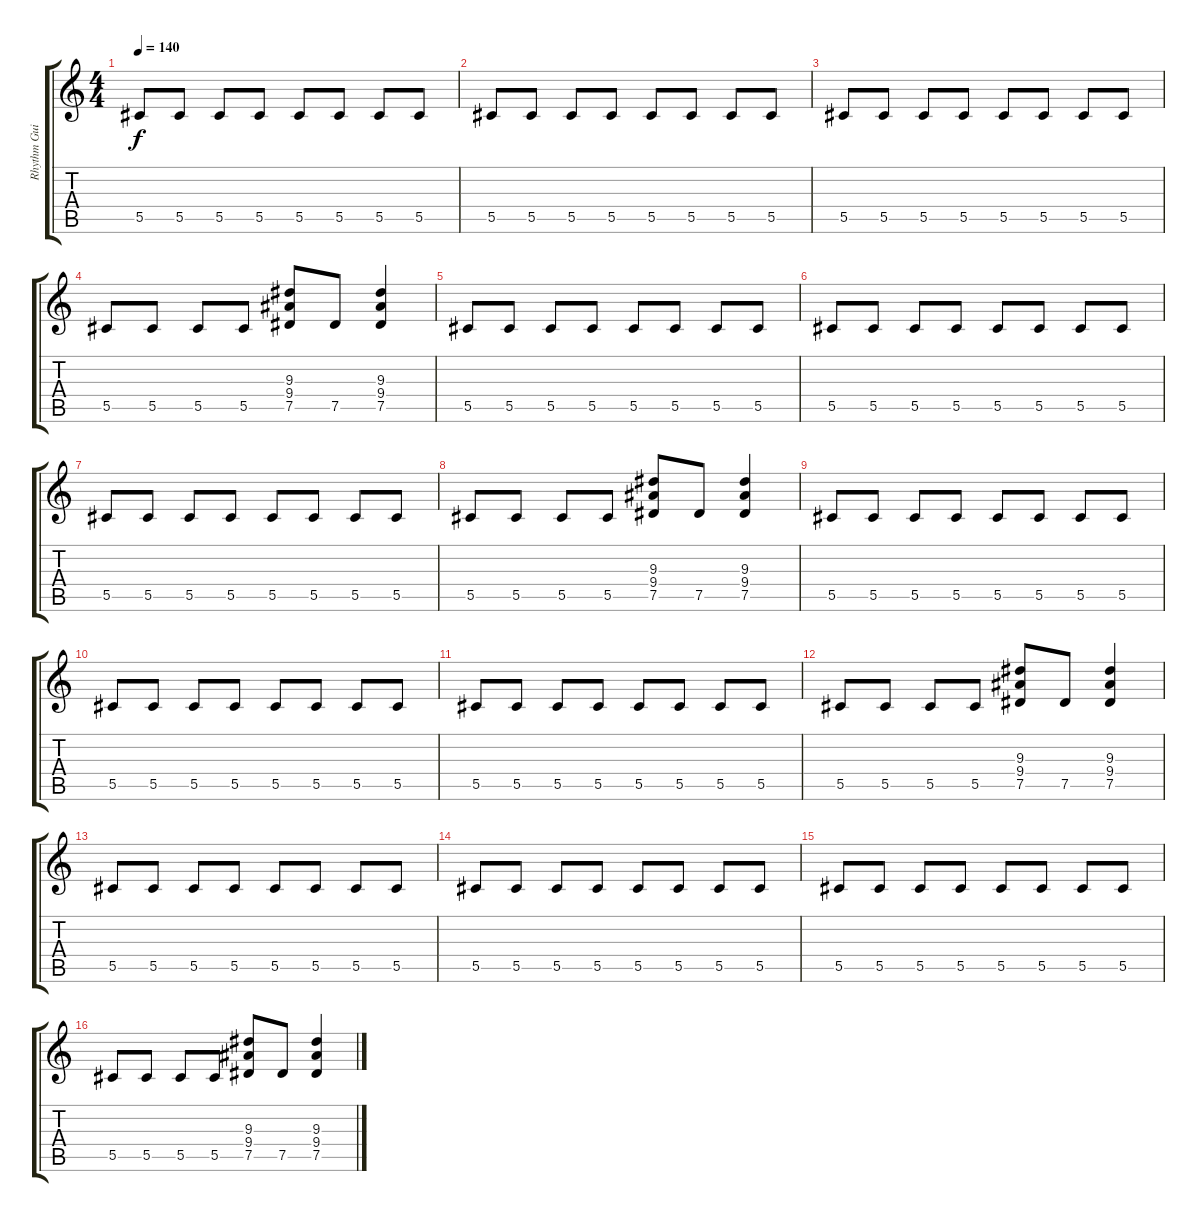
\track ("Rhythm Guitar" "Rhythm Gui") {instrument overdrivenguitar}
\staff {score tabs}
\tuning (Eb4 Bb3 Gb3 Db3 Ab2 Eb2) {hide}
\ts (4 4)
\tempo 140
\clef g2
\ks c
5.5.8{dy f} 5.5.8 5.5.8 5.5.8 5.5.8 5.5.8 5.5.8 5.5.8 |
5.5.8 5.5.8 5.5.8 5.5.8 5.5.8 5.5.8 5.5.8 5.5.8 |
5.5.8 5.5.8 5.5.8 5.5.8 5.5.8 5.5.8 5.5.8 5.5.8 |
5.5.8 5.5.8 5.5.8 5.5.8 (9.3 9.4 7.5).8 7.5.8 (9.3 9.4 7.5).4 |
5.5.8 5.5.8 5.5.8 5.5.8 5.5.8 5.5.8 5.5.8 5.5.8 |
5.5.8 5.5.8 5.5.8 5.5.8 5.5.8 5.5.8 5.5.8 5.5.8 |
5.5.8 5.5.8 5.5.8 5.5.8 5.5.8 5.5.8 5.5.8 5.5.8 |
5.5.8 5.5.8 5.5.8 5.5.8 (9.3 9.4 7.5).8 7.5.8 (9.3 9.4 7.5).4 |
5.5.8 5.5.8 5.5.8 5.5.8 5.5.8 5.5.8 5.5.8 5.5.8 |
5.5.8 5.5.8 5.5.8 5.5.8 5.5.8 5.5.8 5.5.8 5.5.8 |
5.5.8 5.5.8 5.5.8 5.5.8 5.5.8 5.5.8 5.5.8 5.5.8 |
5.5.8 5.5.8 5.5.8 5.5.8 (9.3 9.4 7.5).8 7.5.8 (9.3 9.4 7.5).4 |
5.5.8 5.5.8 5.5.8 5.5.8 5.5.8 5.5.8 5.5.8 5.5.8 |
5.5.8 5.5.8 5.5.8 5.5.8 5.5.8 5.5.8 5.5.8 5.5.8 |
5.5.8 5.5.8 5.5.8 5.5.8 5.5.8 5.5.8 5.5.8 5.5.8 |
5.5.8 5.5.8 5.5.8 5.5.8 (9.3 9.4 7.5).8 7.5.8 (9.3 9.4 7.5).4
